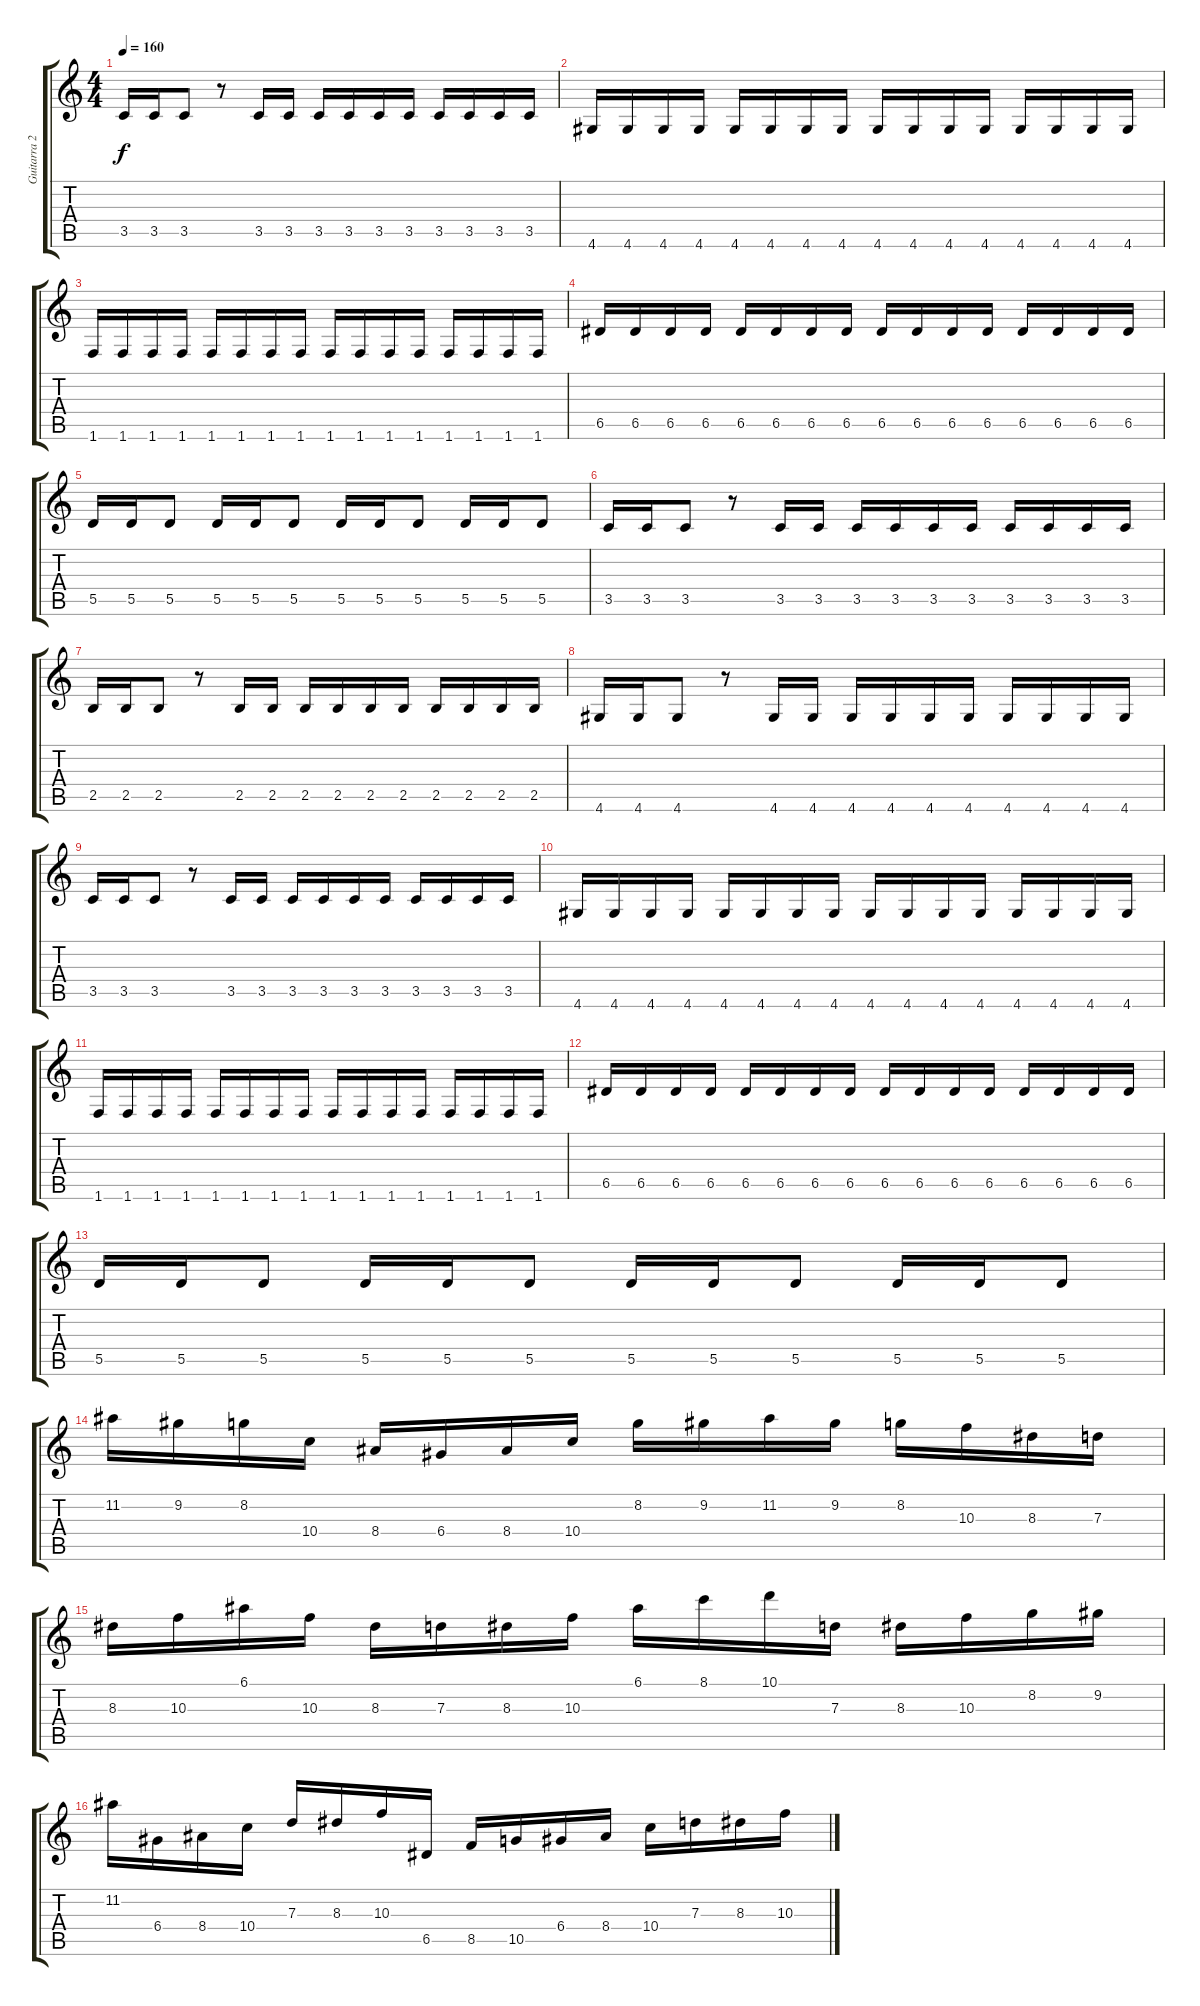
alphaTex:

\track ("Guitarra 2" "Guitarra 2") {instrument distortionguitar}
\staff {score tabs}
\tuning (E4 B3 G3 D3 A2 E2) {hide}
\ts (4 4)
\tempo 160
\clef g2
\ks c
3.5.16{dy f} 3.5.16 3.5.8 r.8 3.5.16 3.5.16 3.5.16 3.5.16 3.5.16 3.5.16 3.5.16 3.5.16 3.5.16 3.5.16 |
4.6.16 4.6.16 4.6.16 4.6.16 4.6.16 4.6.16 4.6.16 4.6.16 4.6.16 4.6.16 4.6.16 4.6.16 4.6.16 4.6.16 4.6.16 4.6.16 |
1.6.16 1.6.16 1.6.16 1.6.16 1.6.16 1.6.16 1.6.16 1.6.16 1.6.16 1.6.16 1.6.16 1.6.16 1.6.16 1.6.16 1.6.16 1.6.16 |
6.5.16 6.5.16 6.5.16 6.5.16 6.5.16 6.5.16 6.5.16 6.5.16 6.5.16 6.5.16 6.5.16 6.5.16 6.5.16 6.5.16 6.5.16 6.5.16 |
5.5.16 5.5.16 5.5.8 5.5.16 5.5.16 5.5.8 5.5.16 5.5.16 5.5.8 5.5.16 5.5.16 5.5.8 |
3.5.16 3.5.16 3.5.8 r.8 3.5.16 3.5.16 3.5.16 3.5.16 3.5.16 3.5.16 3.5.16 3.5.16 3.5.16 3.5.16 |
2.5.16 2.5.16 2.5.8 r.8 2.5.16 2.5.16 2.5.16 2.5.16 2.5.16 2.5.16 2.5.16 2.5.16 2.5.16 2.5.16 |
4.6.16 4.6.16 4.6.8 r.8 4.6.16 4.6.16 4.6.16 4.6.16 4.6.16 4.6.16 4.6.16 4.6.16 4.6.16 4.6.16 |
3.5.16 3.5.16 3.5.8 r.8 3.5.16 3.5.16 3.5.16 3.5.16 3.5.16 3.5.16 3.5.16 3.5.16 3.5.16 3.5.16 |
4.6.16 4.6.16 4.6.16 4.6.16 4.6.16 4.6.16 4.6.16 4.6.16 4.6.16 4.6.16 4.6.16 4.6.16 4.6.16 4.6.16 4.6.16 4.6.16 |
1.6.16 1.6.16 1.6.16 1.6.16 1.6.16 1.6.16 1.6.16 1.6.16 1.6.16 1.6.16 1.6.16 1.6.16 1.6.16 1.6.16 1.6.16 1.6.16 |
6.5.16 6.5.16 6.5.16 6.5.16 6.5.16 6.5.16 6.5.16 6.5.16 6.5.16 6.5.16 6.5.16 6.5.16 6.5.16 6.5.16 6.5.16 6.5.16 |
5.5.16 5.5.16 5.5.8 5.5.16 5.5.16 5.5.8 5.5.16 5.5.16 5.5.8 5.5.16 5.5.16 5.5.8 |
11.2.16{volume 16} 9.2.16 8.2.16 10.4.16 8.4.16 6.4.16 8.4.16 10.4.16 8.2.16 9.2.16 11.2.16 9.2.16 8.2.16 10.3.16 8.3.16 7.3.16 |
8.3.16 10.3.16 6.1.16 10.3.16 8.3.16 7.3.16 8.3.16 10.3.16 6.1.16 8.1.16 10.1.16 7.3.16 8.3.16 10.3.16 8.2.16 9.2.16 |
11.2.16 6.4.16 8.4.16 10.4.16 7.3.16 8.3.16 10.3.16 6.5.16 8.5.16 10.5.16 6.4.16 8.4.16 10.4.16 7.3.16 8.3.16 10.3.16
